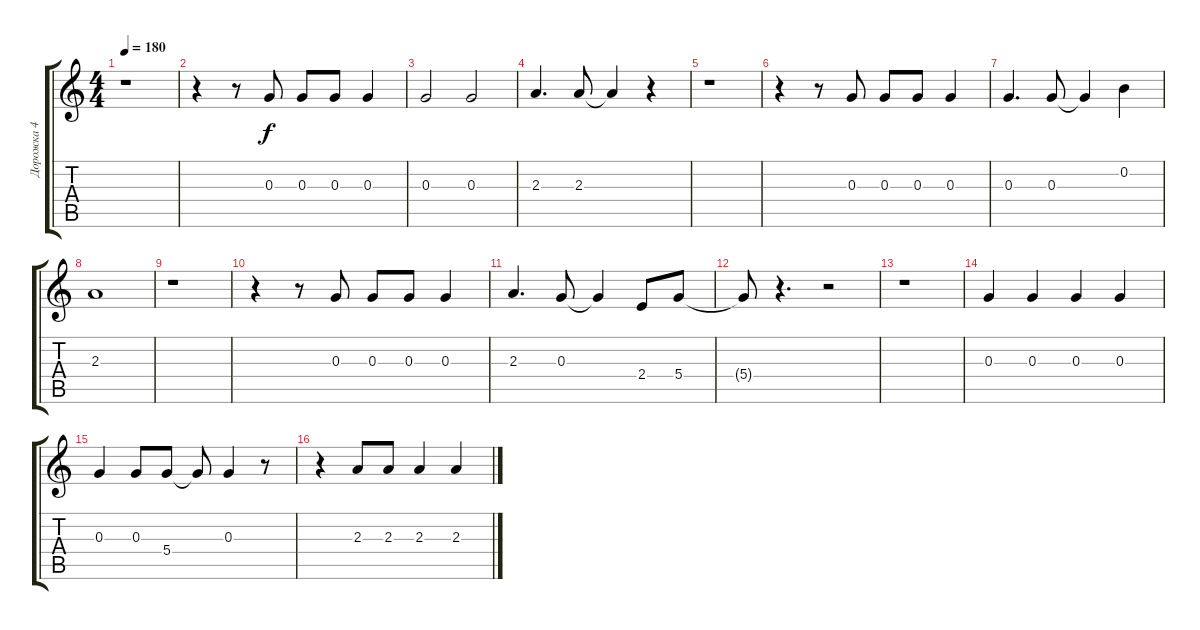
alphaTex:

\track ("Дорожка 4" "Дорожка 4") {instrument overdrivenguitar}
\staff {score tabs}
\tuning (E4 B3 G3 D3 A2 E2) {hide}
\ts (4 4)
\tempo 180
\clef g2
\ks c
r.1{dy f} |
r.4 r.8 0.3.8 0.3.8 0.3.8 0.3.4 |
0.3.2 0.3.2 |
2.3.4{d} 2.3.8 2.3{t}.4 r.4 |
r.1 |
r.4 r.8 0.3.8 0.3.8 0.3.8 0.3.4 |
0.3.4{d} 0.3.8 0.3{t}.4 0.2.4 |
2.3.1 |
r.1 |
r.4 r.8 0.3.8 0.3.8 0.3.8 0.3.4 |
2.3.4{d} 0.3.8 0.3{t}.4 2.4.8 5.4.8 |
5.4{t}.8 r.4{d} r.2 |
r.1 |
0.3.4 0.3.4 0.3.4 0.3.4 |
0.3.4 0.3.8 5.4.8 5.4{t}.8 0.3.4 r.8 |
r.4 2.3.8 2.3.8 2.3.4 2.3.4
